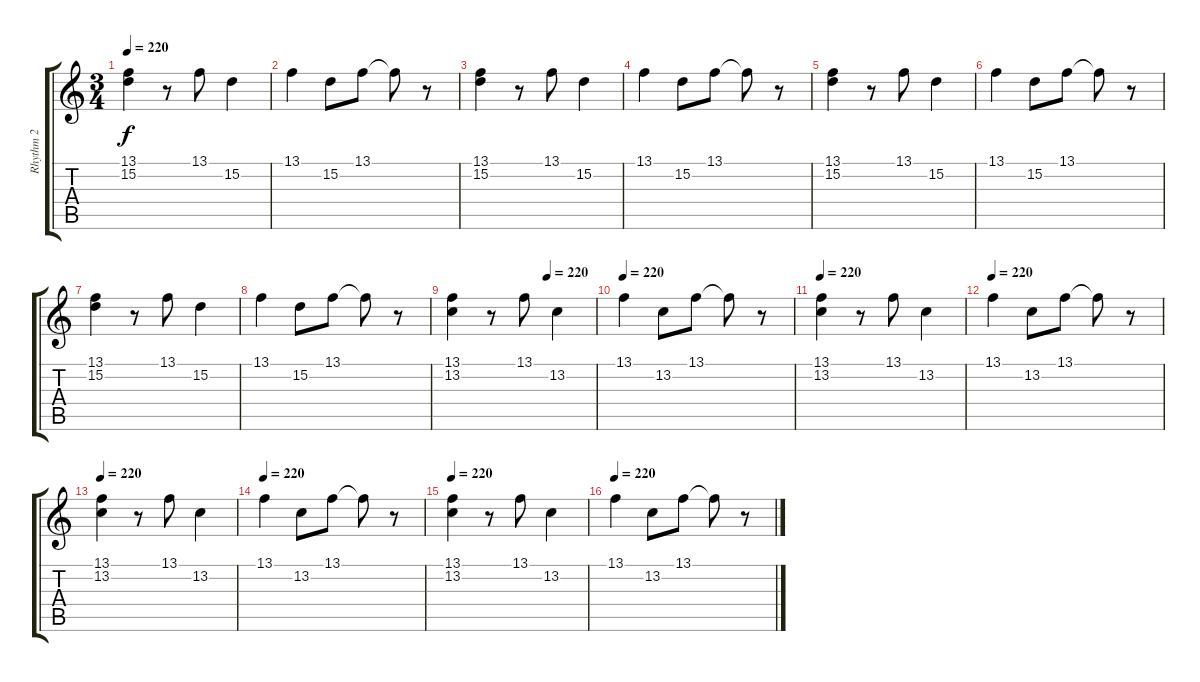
\track ("Rhythm 2" "Rhythm 2") {instrument harpsichord}
\staff {score tabs}
\tuning (E4 B3 G3 D3 A2 E2) {hide}
\ts (3 4)
\tempo 220
\clef g2
\ks c
(13.1 15.2).4{dy f} r.8 13.1.8 15.2.4 |
13.1.4 15.2.8 13.1.8 13.1{t}.8 r.8 |
(13.1 15.2).4 r.8 13.1.8 15.2.4 |
13.1.4 15.2.8 13.1.8 13.1{t}.8 r.8 |
(13.1 15.2).4 r.8 13.1.8 15.2.4 |
13.1.4 15.2.8 13.1.8 13.1{t}.8 r.8 |
(13.1 15.2).4 r.8 13.1.8 15.2.4 |
13.1.4 15.2.8 13.1.8 13.1{t}.8 r.8 |
\tempo (220 0.6666666666666666)
(13.1 13.2).4 r.8 13.1.8 13.2.4 |
\tempo 220
13.1.4 13.2.8 13.1.8 13.1{t}.8 r.8 |
\tempo 220
(13.1 13.2).4 r.8 13.1.8 13.2.4 |
\tempo 220
13.1.4 13.2.8 13.1.8 13.1{t}.8 r.8 |
\tempo 220
(13.1 13.2).4 r.8 13.1.8 13.2.4 |
\tempo 220
13.1.4 13.2.8 13.1.8 13.1{t}.8 r.8 |
\tempo 220
(13.1 13.2).4 r.8 13.1.8 13.2.4 |
\tempo 220
13.1.4 13.2.8 13.1.8 13.1{t}.8 r.8
